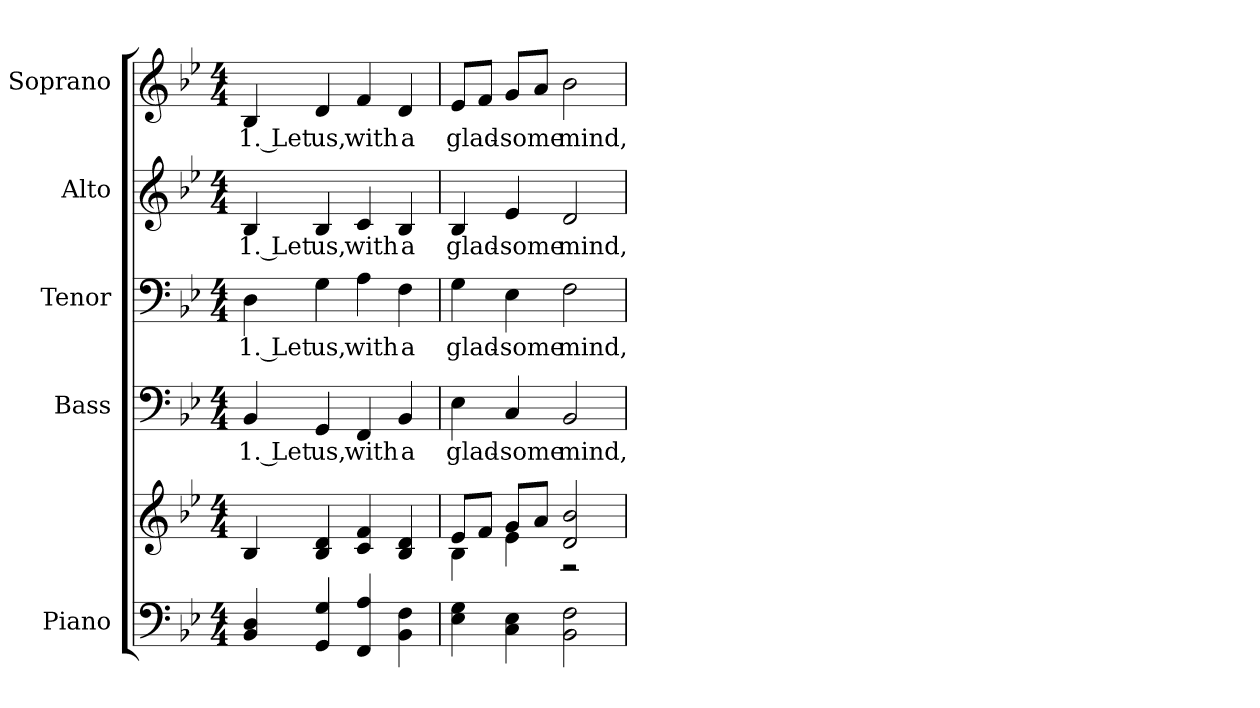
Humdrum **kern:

**kern	**kern	**kern	**text	**kern	**text	**kern	**text	**kern	**text
*part5	*part5	*part4	*part4	*part3	*part3	*part2	*part2	*part1	*part1
*staff6	*staff5	*staff4	*staff4	*staff3	*staff3	*staff2	*staff2	*staff1	*staff1
*I"Piano	*	*I"Bass	*	*I"Tenor	*	*I"Alto	*	*I"Soprano	*
*I'Pno.	*	*I'B.	*	*I'T.	*	*I'A.	*	*I'S.	*
!!LO:PB:g=z
*clefF4	*clefG2	*clefF4	*	*clefF4	*	*clefG2	*	*clefG2	*
*k[b-e-]	*k[b-e-]	*k[b-e-]	*	*k[b-e-]	*	*k[b-e-]	*	*k[b-e-]	*
*B-:	*B-:	*B-:	*	*B-:	*	*B-:	*	*B-:	*
*M4/4	*M4/4	*M4/4	*	*M4/4	*	*M4/4	*	*M4/4	*
*MM140	*MM140	*MM140	*	*MM140	*	*MM140	*	*MM140	*
=1	=1	=1	=1	=1	=1	=1	=1	=1	=1
!	!	!	!LO:LY:b:color=#000000	!	!	!	!	!	!
!	!	!	!	!	!LO:LY:b:color=#000000	!	!	!	!
!	!	!	!	!	!	!	!LO:LY:b:color=#000000	!	!
!	!	!	!	!	!	!	!	!	!LO:LY:b:color=#000000
4BB-i/ 4Di	4B-i/	4BB-i/	1. Let	4Di\	1. Let	4B-i/	1. Let	4B-i/	1. Let
!	!	!	!LO:LY:b:color=#000000	!	!	!	!	!	!
!	!	!	!	!	!LO:LY:b:color=#000000	!	!	!	!
!	!	!	!	!	!	!	!LO:LY:b:color=#000000	!	!
!	!	!	!	!	!	!	!	!	!LO:LY:b:color=#000000
4GGi/ 4Gi	4B-i/ 4di	4GGi/	us,	4Gi\	us,	4B-i/	us,	4di/	us,
!	!	!	!LO:LY:b:color=#000000	!	!	!	!	!	!
!	!	!	!	!	!LO:LY:b:color=#000000	!	!	!	!
!	!	!	!	!	!	!	!LO:LY:b:color=#000000	!	!
!	!	!	!	!	!	!	!	!	!LO:LY:b:color=#000000
4FFi/ 4Ai	4ci/ 4fi	4FFi/	with	4Ai\	with	4ci/	with	4fi/	with
!	!	!	!LO:LY:b:color=#000000	!	!	!	!	!	!
!	!	!	!	!	!LO:LY:b:color=#000000	!	!	!	!
!	!	!	!	!	!	!	!LO:LY:b:color=#000000	!	!
!	!	!	!	!	!	!	!	!	!LO:LY:b:color=#000000
4BB-i\ 4Fi	4B-i/ 4di	4BB-i/	a	4Fi\	a	4B-i/	a	4di/	a
=2	=2	=2	=2	=2	=2	=2	=2	=2	=2
*	*^	*	*	*	*	*	*	*	*
!	!	!	!	!LO:LY:b:color=#000000	!	!	!	!	!	!
!	!	!	!	!	!	!LO:LY:b:color=#000000	!	!	!	!
!	!	!	!	!	!	!	!	!LO:LY:b:color=#000000	!	!
!	!	!	!	!	!	!	!	!	!	!LO:LY:b:color=#000000
4E-i\ 4Gi	8e-i/L	4B-i\	4E-i\	glad-	4Gi\	glad-	4B-i/	glad-	8e-i/L	glad-
.	8fi/J	.	.	.	.	.	.	.	8fi/J	.
!	!	!	!	!LO:LY:b:color=#000000	!	!	!	!	!	!
!	!	!	!	!	!	!LO:LY:b:color=#000000	!	!	!	!
!	!	!	!	!	!	!	!	!LO:LY:b:color=#000000	!	!
!	!	!	!	!	!	!	!	!	!	!LO:LY:b:color=#000000
4Ci\ 4E-i	8gi/L	4e-i\	4Ci/	-some	4E-i\	-some	4e-i/	-some	8gi/L	-some
.	8ai/J	.	.	.	.	.	.	.	8ai/J	.
!	!	!	!	!LO:LY:b:color=#000000	!	!	!	!	!	!
!	!	!	!	!	!	!LO:LY:b:color=#000000	!	!	!	!
!	!	!	!	!	!	!	!	!LO:LY:b:color=#000000	!	!
!	!	!	!	!	!	!	!	!	!	!LO:LY:b:color=#000000
2BB-i\ 2Fi	2di/ 2b-i	2r	2BB-i/	mind,	2Fi\	mind,	2di/	mind,	2b-i\	mind,
*	*v	*v	*	*	*	*	*	*	*	*
=	=	=	=	=	=	=	=	=	=
*-	*-	*-	*-	*-	*-	*-	*-	*-	*-
